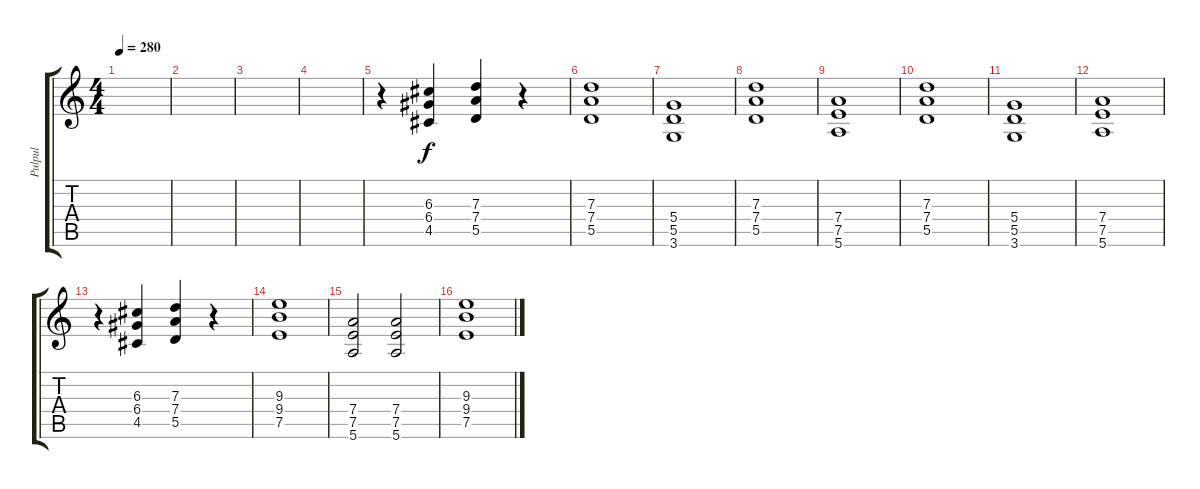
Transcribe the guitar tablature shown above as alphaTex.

\track ("Pulpul" "Pulpul") {instrument electricguitarclean}
\staff {score tabs}
\tuning (E4 B3 G3 D3 A2 E2) {hide}
\ts (4 4)
\tempo 280
\clef g2
\ks c
|
|
|
|
r.4{instrument overdrivenguitar} (6.3 6.4 4.5).4 (7.3 7.4 5.5).4 r.4 |
(7.3 7.4 5.5).1 |
(5.4 5.5 3.6).1 |
(7.3 7.4 5.5).1 |
(7.4 7.5 5.6).1 |
(7.3 7.4 5.5).1 |
(5.4 5.5 3.6).1 |
(7.4 7.5 5.6).1 |
r.4 (6.3 6.4 4.5).4 (7.3 7.4 5.5).4 r.4 |
(9.3 9.4 7.5).1 |
(7.4 7.5 5.6).2 (7.4 7.5 5.6).2 |
(9.3 9.4 7.5).1
